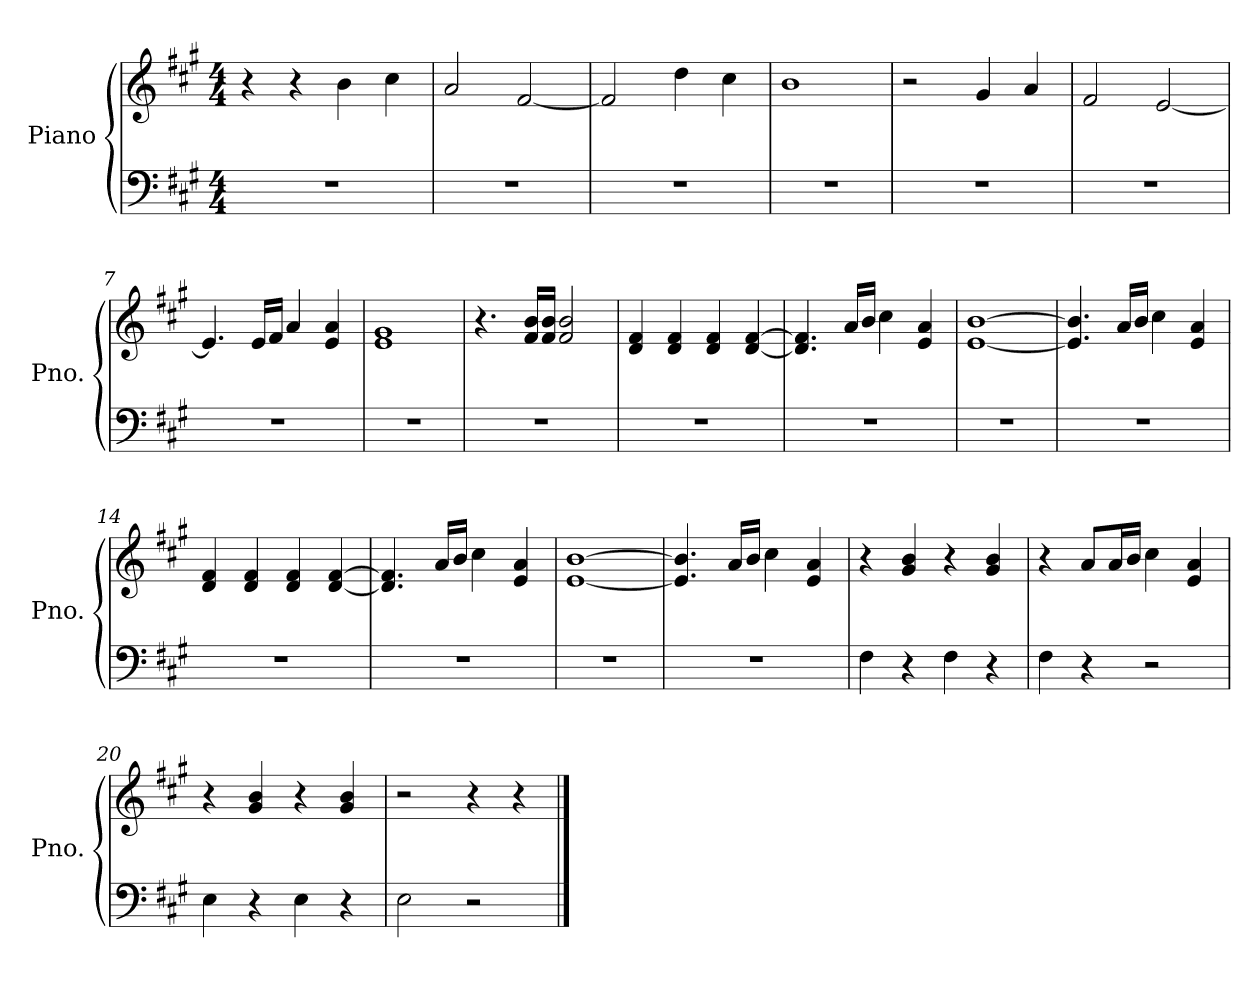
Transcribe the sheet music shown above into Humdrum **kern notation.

**kern	**kern
*part1	*part1
*staff2	*staff1
*I"Piano	*
*I'Pno.	*
*clefF4	*clefG2
*k[f#c#g#]	*k[f#c#g#]
*M4/4	*M4/4
=1	=1
1r	4r
.	4r
.	4b\
.	4cc#\
=2	=2
1r	2a/
.	[2f#/
=3	=3
1r	2f#/]
.	4dd\
.	4cc#\
=4	=4
1r	1b
=5	=5
1r	2r
.	4g#/
.	4a/
=6	=6
1r	2f#/
.	[2e/
=7	=7
1r	4.e/]
.	16e/LL
.	16f#/JJ
.	4a/
.	4e/ 4a/
=8	=8
1r	1e 1g#
=9	=9
1r	4.r
.	16f#/ 16b/LL
.	16f#/ 16b/JJ
.	2f#/ 2b/
=10	=10
1r	4d/ 4f#/
.	4d/ 4f#/
.	4d/ 4f#/
.	[4d/ [4f#/
!!LO:LB:g=z
=11	=11
1r	4.d/] 4.f#/]
.	16a/LL
.	16b/JJ
.	4cc#\
.	4e/ 4a/
=12	=12
1r	[1e [1b
=13	=13
1r	4.e/] 4.b/]
.	16a/LL
.	16b/JJ
.	4cc#\
.	4e/ 4a/
=14	=14
1r	4d/ 4f#/
.	4d/ 4f#/
.	4d/ 4f#/
.	[4d/ [4f#/
=15	=15
1r	4.d/] 4.f#/]
.	16a/LL
.	16b/JJ
.	4cc#\
.	4e/ 4a/
=16	=16
1r	[1e [1b
=17	=17
1r	4.e/] 4.b/]
.	16a/LL
.	16b/JJ
.	4cc#\
.	4e/ 4a/
=18	=18
4F#\	4r
4r	4g#/ 4b/
4F#\	4r
4r	4g#/ 4b/
!!LO:LB:g=z
=19	=19
4F#\	4r
4r	8a/L
.	16a/L
.	16b/JJ
2r	4cc#\
.	4e/ 4a/
=20	=20
4E\	4r
4r	4g#/ 4b/
4E\	4r
4r	4g#/ 4b/
=21	=21
2E\	2r
2r	4r
.	4r
==	==
*-	*-
